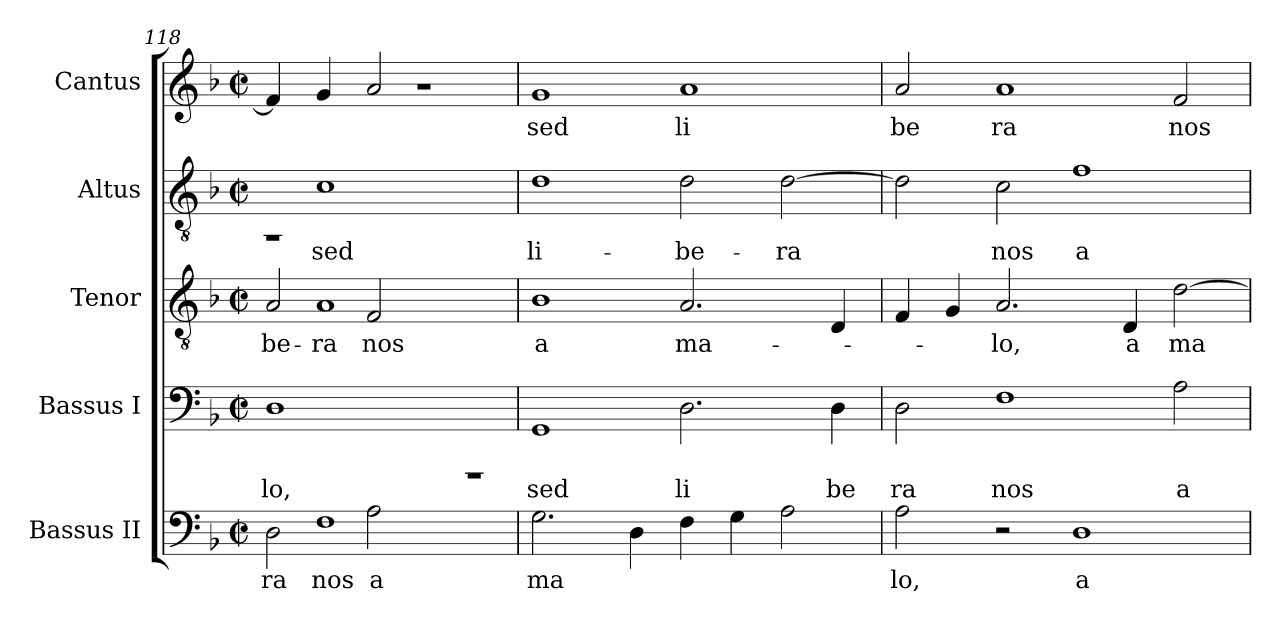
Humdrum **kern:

**kern	**text	**kern	**text	**kern	**text	**kern	**text	**kern	**text
*part5	*part5	*part4	*part4	*part3	*part3	*part2	*part2	*part1	*part1
*staff5	*staff5	*staff4	*staff4	*staff3	*staff3	*staff2	*staff2	*staff1	*staff1
*I"Bassus II	*	*I"Bassus I	*	*I"Tenor	*	*I"Altus	*	*I"Cantus	*
*clefF4	*	*clefF4	*	*clefGv2	*	*clefGv2	*	*clefG2	*
*k[b-]	*	*k[b-]	*	*k[b-]	*	*k[b-]	*	*k[b-]	*
*F:	*	*F:	*	*F:	*	*F:	*	*F:	*
*M2/2	*	*M2/2	*	*M2/2	*	*M2/2	*	*M2/2	*
*met(c|)	*	*met(c|)	*	*met(c|)	*	*met(c|)	*	*met(c|)	*
=118	=118	=118	=118	=118	=118	=118	=118	=118	=118
!LO:N:vis=2	!LO:LY:b:cj	!	!LO:LY:b:cj	!LO:N:vis=2	!LO:LY:b:cj	!LO:N:vis=1	!	!	!
4D\	ra	1D	lo,	4A/	-be-	4rAA	.	4f/]	.
!LO:N:vis=1	!LO:LY:b:cj	!	!	!LO:N:vis=1	!LO:LY:b:cj	!LO:N:vis=1	!LO:LY:b:cj	!	!
4F	nos	.	.	4A	-ra	4c	sed	4g/	.
!LO:N:vis=2	!LO:LY:b:cj	!	!	!LO:N:vis=2	!LO:LY:b:cj	!	!	!LO:N:vis=2	!
4A\	a	.	.	4F/	nos	2.ryy	.	4a/	.
!	!	!	!	!	!	!	!	!LO:N:vis=1	!
2ryy	.	.	.	2ryy	.	.	.	4ra	.
!	!	!LO:N:vis=1	!	!	!	!	!	!	!
.	.	4rEEE	.	.	.	.	.	4ryy	.
=119	=119	=119	=119	=119	=119	=119	=119	=119	=119
!	!LO:LY:b	!	!LO:LY:b:cj	!	!LO:LY:b:cj	!	!LO:LY:b:cj	!	!LO:LY:b:cj
2.G\	ma	1GG	sed	1B-	a	1d	li-	1g	sed
4D\	.	.	.	.	.	.	.	.	.
!	!	!	!LO:LY:b:cj	!	!LO:LY:b	!	!LO:LY:b:cj	!	!LO:LY:b:cj
4F\	.	2.D\	li	2.A/	ma-	2d\	-be-	1a	li
4G\	.	.	.	.	.	.	.	.	.
!	!	!	!	!	!	!	!LO:LY:b:cj	!	!
2A\	.	.	.	.	.	[>2d\	-ra	.	.
!	!	!	!LO:LY:b:cj	!	!	!	!	!	!
.	.	4D\	be	4D/	.	.	.	.	.
=120	=120	=120	=120	=120	=120	=120	=120	=120	=120
!	!LO:LY:b:cj	!	!LO:LY:b:cj	!	!	!	!	!	!LO:LY:b:cj
2A\	lo,	2D\	ra	4F/	.	2d\]	.	2a/	be
.	.	.	.	4G/	.	.	.	.	.
!	!	!	!LO:LY:b:cj	!	!LO:LY:b:cj	!	!LO:LY:b:cj	!	!LO:LY:b:cj
2r	.	1F	nos	2.A/	-lo,	2c\	nos	1a	ra
!	!LO:LY:b:cj	!	!	!	!	!	!LO:LY:b:cj	!	!
1D	a	.	.	.	.	1f	a	.	.
!	!	!	!	!	!LO:LY:b:cj	!	!	!	!
.	.	.	.	4D/	a	.	.	.	.
!	!	!	!LO:LY:b:cj	!	!LO:LY:b	!	!	!	!LO:LY:b:cj
.	.	2A\	a	[>2d\	ma-	.	.	2f/	nos
=	=	=	=	=	=	=	=	=	=
*-	*-	*-	*-	*-	*-	*-	*-	*-	*-
